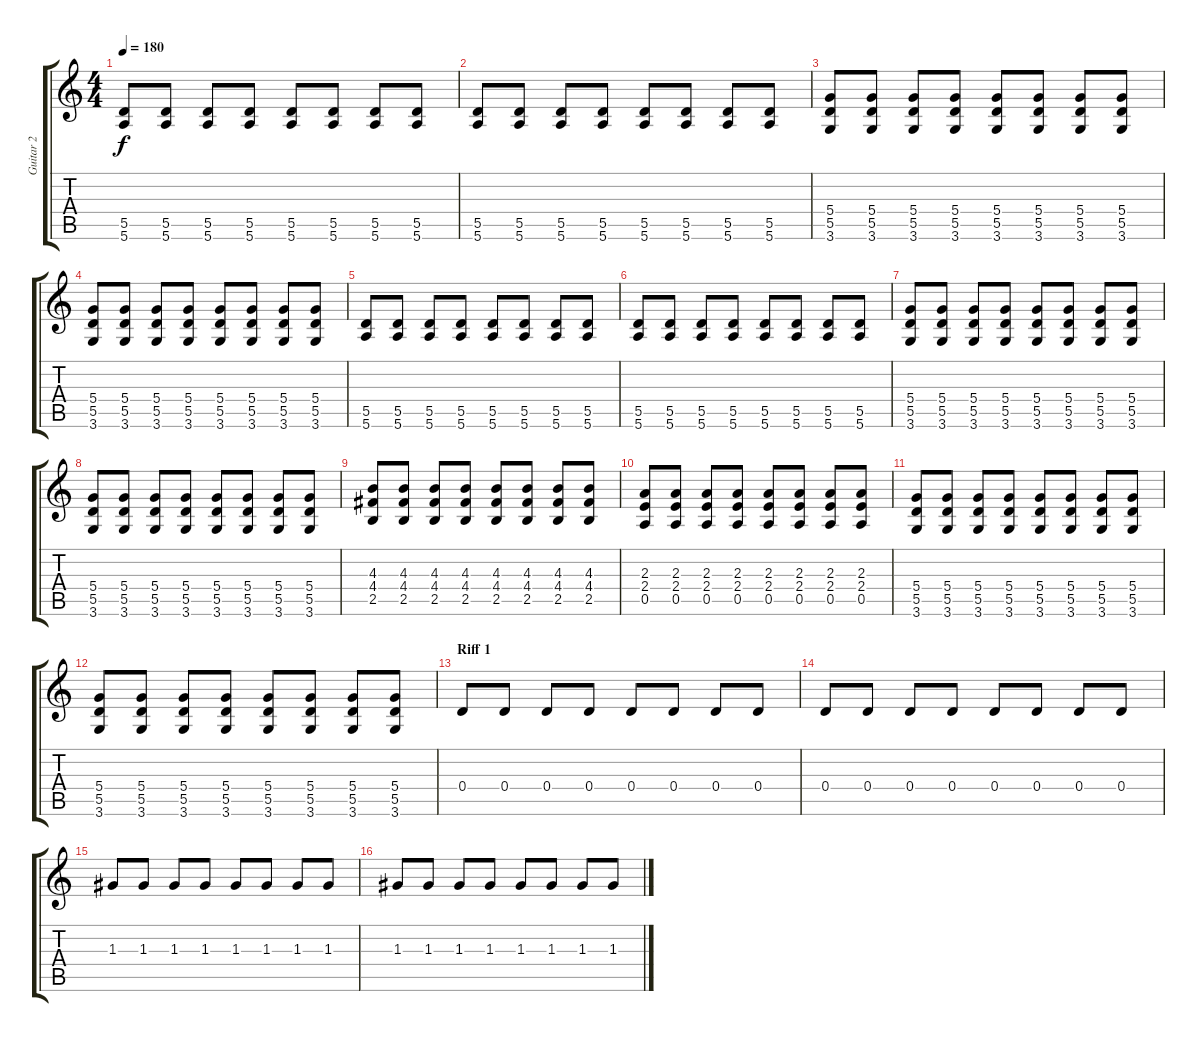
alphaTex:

\track ("Guitar 2" "Guitar 2") {instrument distortionguitar}
\staff {score tabs}
\tuning (E4 B3 G3 D3 A2 E2) {hide}
\ts (4 4)
\tempo 180
\clef g2
\ks c
(5.5 5.6).8{dy f} (5.5 5.6).8 (5.5 5.6).8 (5.5 5.6).8 (5.5 5.6).8 (5.5 5.6).8 (5.5 5.6).8 (5.5 5.6).8 |
(5.5 5.6).8 (5.5 5.6).8 (5.5 5.6).8 (5.5 5.6).8 (5.5 5.6).8 (5.5 5.6).8 (5.5 5.6).8 (5.5 5.6).8 |
(5.4 5.5 3.6).8 (5.4 5.5 3.6).8 (5.4 5.5 3.6).8 (5.4 5.5 3.6).8 (5.4 5.5 3.6).8 (5.4 5.5 3.6).8 (5.4 5.5 3.6).8 (5.4 5.5 3.6).8 |
(5.4 5.5 3.6).8 (5.4 5.5 3.6).8 (5.4 5.5 3.6).8 (5.4 5.5 3.6).8 (5.4 5.5 3.6).8 (5.4 5.5 3.6).8 (5.4 5.5 3.6).8 (5.4 5.5 3.6).8 |
(5.5 5.6).8 (5.5 5.6).8 (5.5 5.6).8 (5.5 5.6).8 (5.5 5.6).8 (5.5 5.6).8 (5.5 5.6).8 (5.5 5.6).8 |
(5.5 5.6).8 (5.5 5.6).8 (5.5 5.6).8 (5.5 5.6).8 (5.5 5.6).8 (5.5 5.6).8 (5.5 5.6).8 (5.5 5.6).8 |
(5.4 5.5 3.6).8 (5.4 5.5 3.6).8 (5.4 5.5 3.6).8 (5.4 5.5 3.6).8 (5.4 5.5 3.6).8 (5.4 5.5 3.6).8 (5.4 5.5 3.6).8 (5.4 5.5 3.6).8 |
(5.4 5.5 3.6).8 (5.4 5.5 3.6).8 (5.4 5.5 3.6).8 (5.4 5.5 3.6).8 (5.4 5.5 3.6).8 (5.4 5.5 3.6).8 (5.4 5.5 3.6).8 (5.4 5.5 3.6).8 |
(4.3 4.4 2.5).8 (4.3 4.4 2.5).8 (4.3 4.4 2.5).8 (4.3 4.4 2.5).8 (4.3 4.4 2.5).8 (4.3 4.4 2.5).8 (4.3 4.4 2.5).8 (4.3 4.4 2.5).8 |
(2.3 2.4 0.5).8 (2.3 2.4 0.5).8 (2.3 2.4 0.5).8 (2.3 2.4 0.5).8 (2.3 2.4 0.5).8 (2.3 2.4 0.5).8 (2.3 2.4 0.5).8 (2.3 2.4 0.5).8 |
(5.4 5.5 3.6).8 (5.4 5.5 3.6).8 (5.4 5.5 3.6).8 (5.4 5.5 3.6).8 (5.4 5.5 3.6).8 (5.4 5.5 3.6).8 (5.4 5.5 3.6).8 (5.4 5.5 3.6).8 |
(5.4 5.5 3.6).8 (5.4 5.5 3.6).8 (5.4 5.5 3.6).8 (5.4 5.5 3.6).8 (5.4 5.5 3.6).8 (5.4 5.5 3.6).8 (5.4 5.5 3.6).8 (5.4 5.5 3.6).8 |
\section ("" "Riff 1")
0.4.8 0.4.8 0.4.8 0.4.8 0.4.8 0.4.8 0.4.8 0.4.8 |
0.4.8 0.4.8 0.4.8 0.4.8 0.4.8 0.4.8 0.4.8 0.4.8 |
1.3.8 1.3.8 1.3.8 1.3.8 1.3.8 1.3.8 1.3.8 1.3.8 |
1.3.8 1.3.8 1.3.8 1.3.8 1.3.8 1.3.8 1.3.8 1.3{ss}.8
